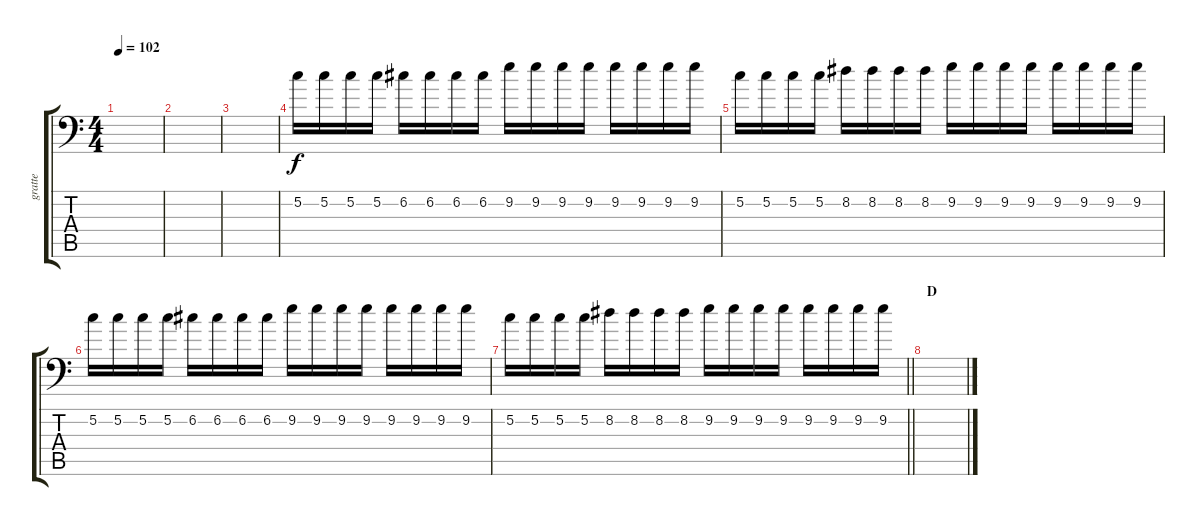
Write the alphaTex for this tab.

\track ("gratte" "gratte") {instrument distortionguitar}
\staff {score tabs}
\tuning (C4 G3 Eb3 Bb2 F2 Bb1) {hide}
\ts (4 4)
\tempo 102
\clef f4
\ks c
|
|
|
5.2.16 5.2.16 5.2.16 5.2.16 6.2.16 6.2.16 6.2.16 6.2.16 9.2.16 9.2.16 9.2.16 9.2.16 9.2.16 9.2.16 9.2.16 9.2.16 |
5.2.16 5.2.16 5.2.16 5.2.16 8.2.16 8.2.16 8.2.16 8.2.16 9.2.16 9.2.16 9.2.16 9.2.16 9.2.16 9.2.16 9.2.16 9.2.16 |
5.2.16 5.2.16 5.2.16 5.2.16 6.2.16 6.2.16 6.2.16 6.2.16 9.2.16 9.2.16 9.2.16 9.2.16 9.2.16 9.2.16 9.2.16 9.2.16 |
\barLineRight lightlight
5.2.16 5.2.16 5.2.16 5.2.16 8.2.16 8.2.16 8.2.16 8.2.16 9.2.16 9.2.16 9.2.16 9.2.16 9.2.16 9.2.16 9.2.16 9.2.16 |
\section ("" "D")
